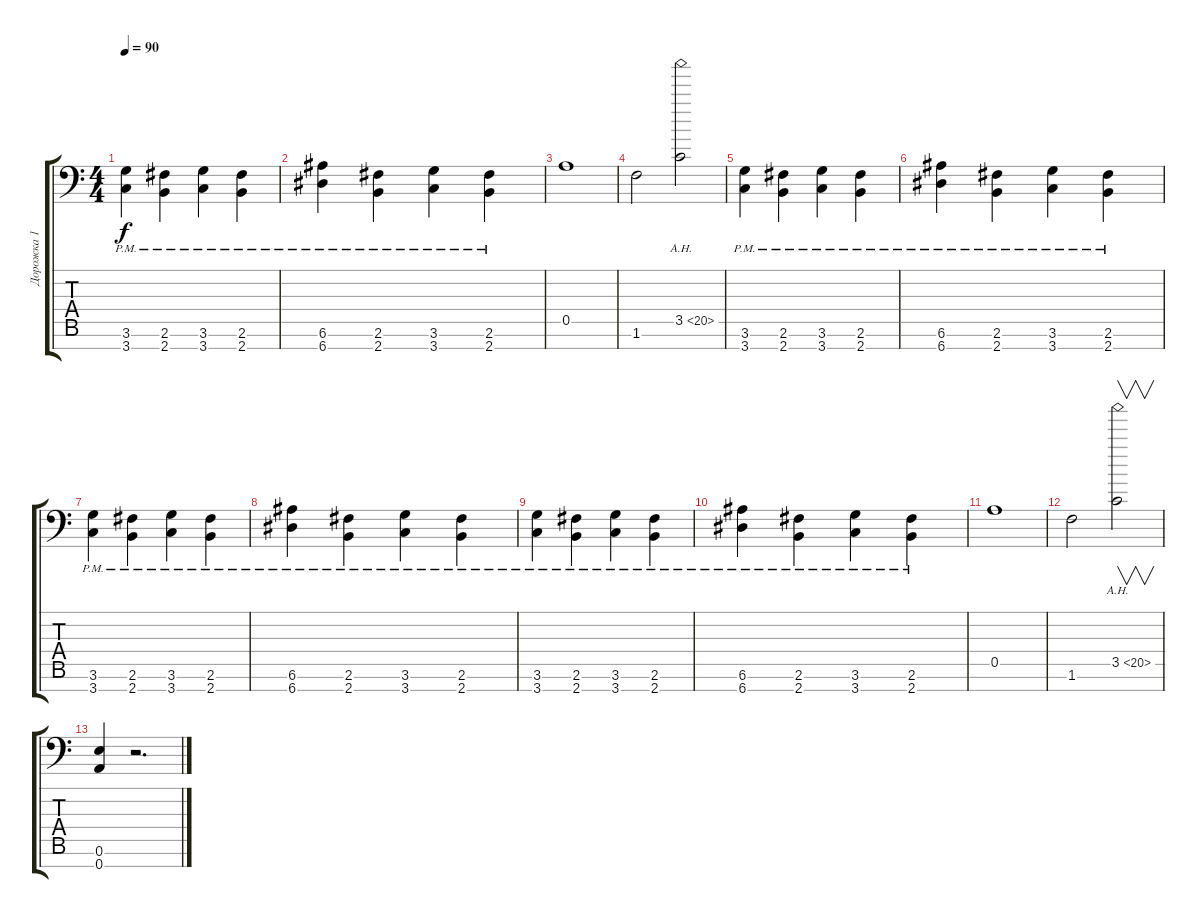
\track ("Дорожка 1" "Дорожка 1") {instrument distortionguitar}
\staff {score tabs}
\tuning (E4 B3 G3 D3 A2 E2 A1) {hide}
\ts (4 4)
\tempo 90
\clef f4
\ks c
(3.6{pm} 3.7{pm}).4{dy f} (2.6{pm} 2.7{pm}).4 (3.6{pm} 3.7{pm}).4 (2.6{pm} 2.7{pm}).4 |
(6.6{pm} 6.7{pm}).4 (2.6{pm} 2.7{pm}).4 (3.6{pm} 3.7{pm}).4 (2.6{pm} 2.7{pm}).4 |
0.5.1 |
1.6.2 3.5{ah 17}.2 |
(3.6{pm} 3.7{pm}).4 (2.6{pm} 2.7{pm}).4 (3.6{pm} 3.7{pm}).4 (2.6{pm} 2.7{pm}).4 |
(6.6{pm} 6.7{pm}).4 (2.6{pm} 2.7{pm}).4 (3.6{pm} 3.7{pm}).4 (2.6{pm} 2.7{pm}).4 |
(3.6{pm} 3.7{pm}).4 (2.6{pm} 2.7{pm}).4 (3.6{pm} 3.7{pm}).4 (2.6{pm} 2.7{pm}).4 |
(6.6{pm} 6.7{pm}).4 (2.6{pm} 2.7{pm}).4 (3.6{pm} 3.7{pm}).4 (2.6{pm} 2.7{pm}).4 |
(3.6{pm} 3.7{pm}).4 (2.6{pm} 2.7{pm}).4 (3.6{pm} 3.7{pm}).4 (2.6{pm} 2.7{pm}).4 |
(6.6{pm} 6.7{pm}).4 (2.6{pm} 2.7{pm}).4 (3.6{pm} 3.7{pm}).4 (2.6{pm} 2.7{pm}).4 |
0.5.1 |
1.6.2 3.5{ah 17}.2{v} |
(0.6 0.7).4 r.2{d}
